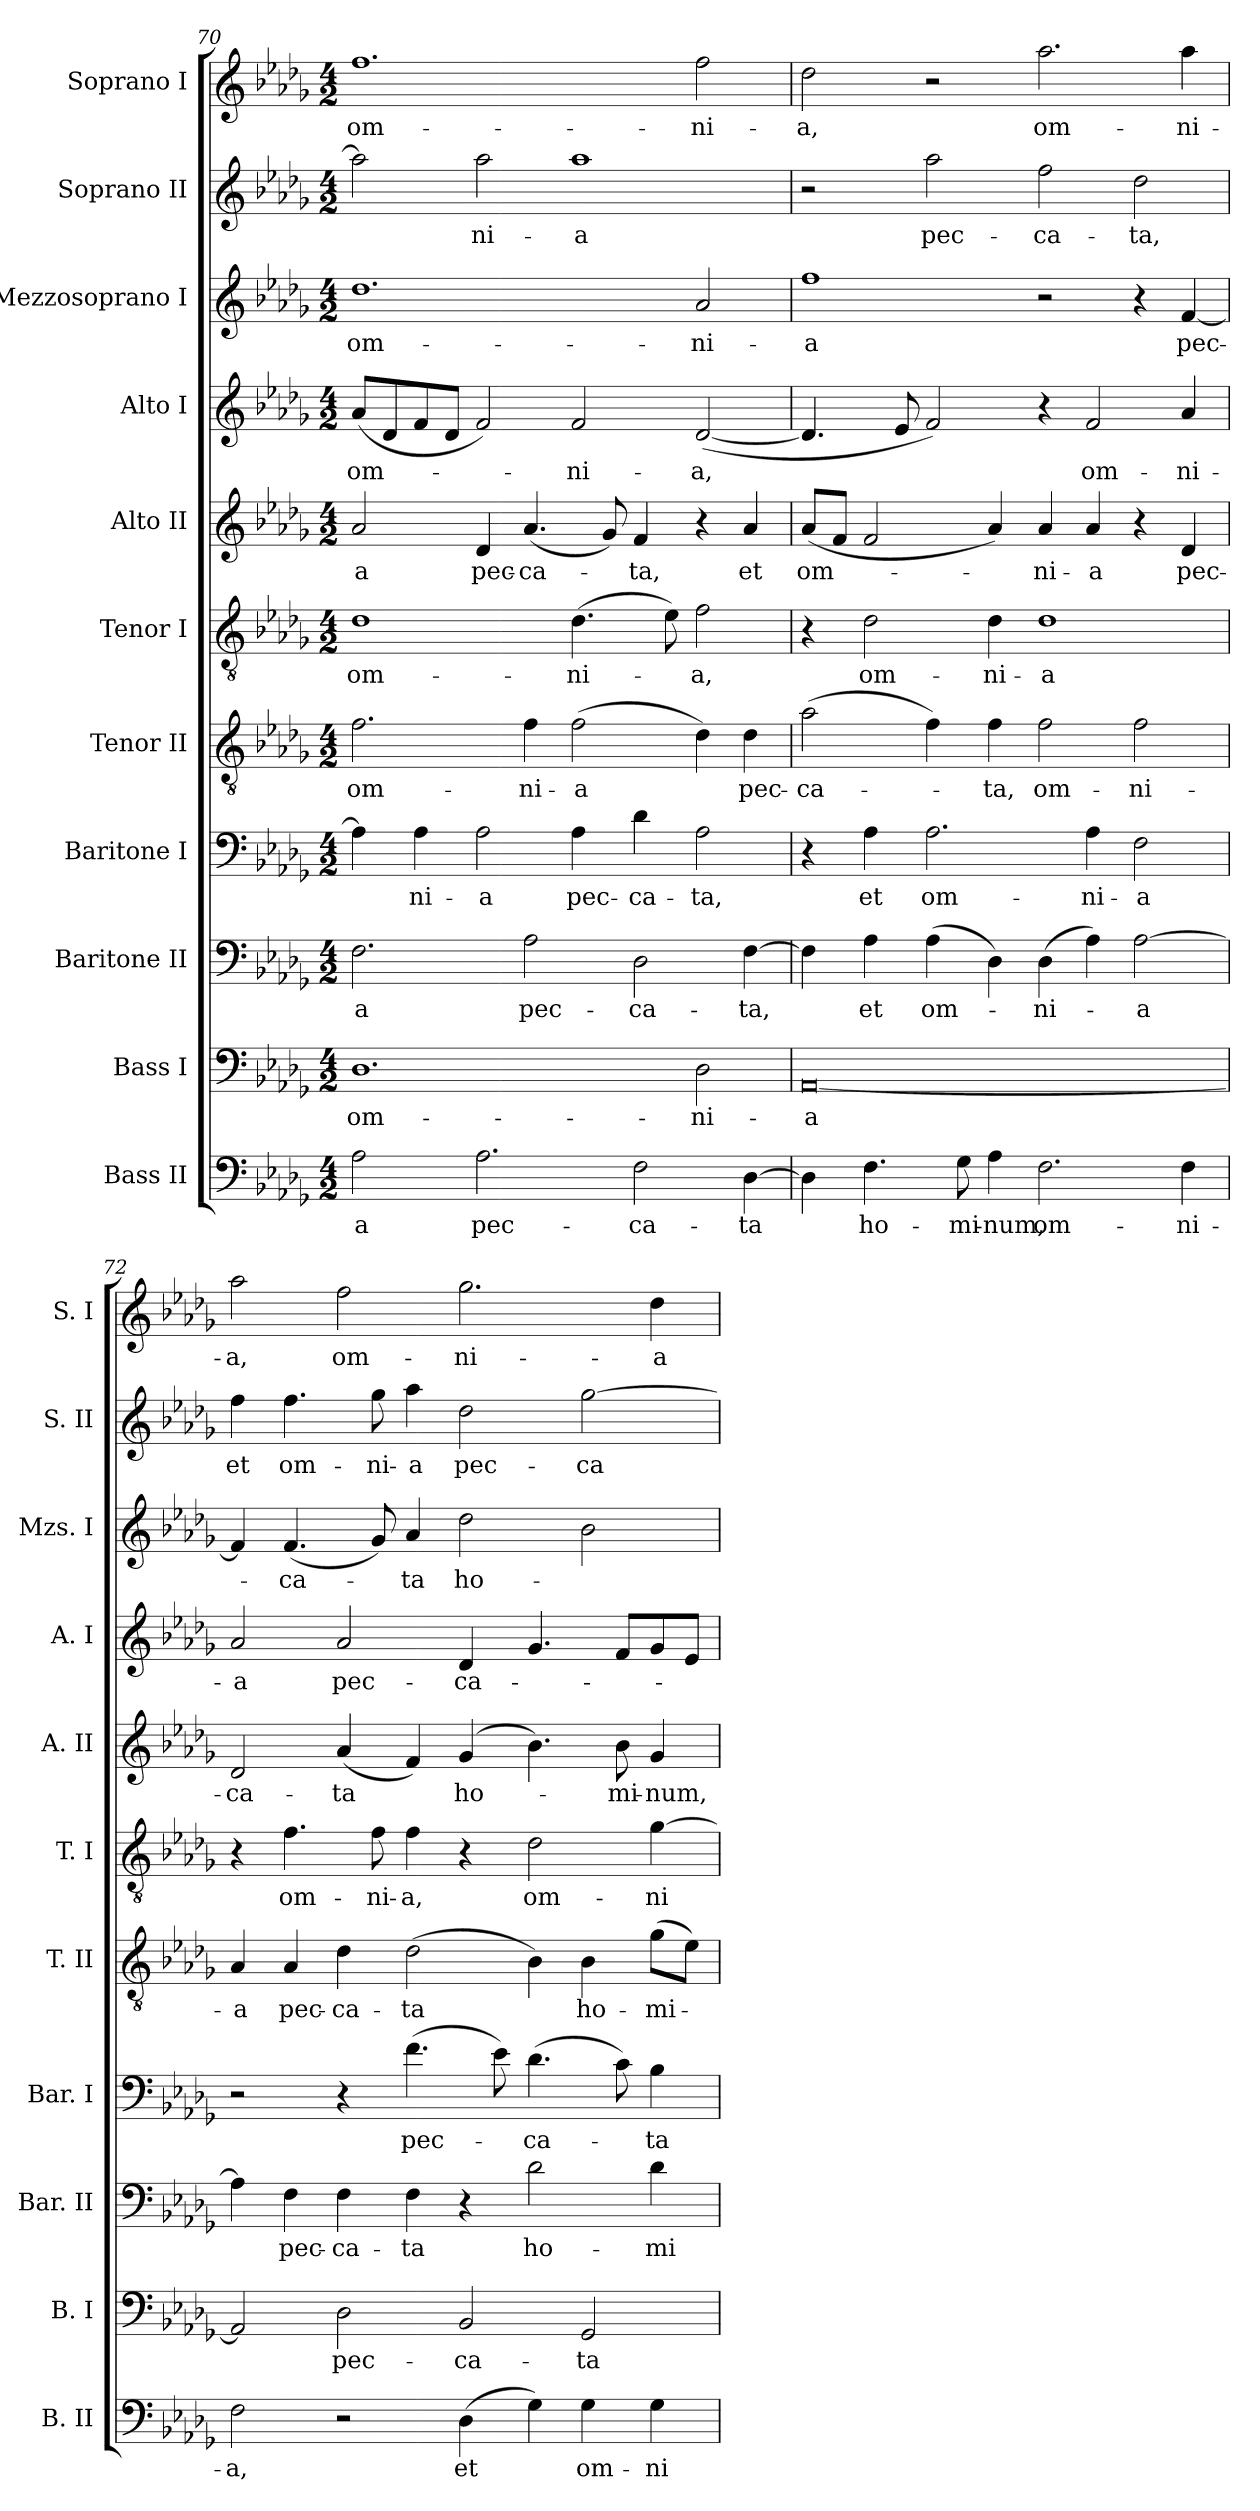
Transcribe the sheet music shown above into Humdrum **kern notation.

**kern	**text	**kern	**text	**kern	**text	**kern	**text	**kern	**text	**kern	**text	**kern	**text	**kern	**text	**kern	**text	**kern	**text	**kern	**text
*part11	*part11	*part10	*part10	*part9	*part9	*part8	*part8	*part7	*part7	*part6	*part6	*part5	*part5	*part4	*part4	*part3	*part3	*part2	*part2	*part1	*part1
*staff11	*staff11	*staff10	*staff10	*staff9	*staff9	*staff8	*staff8	*staff7	*staff7	*staff6	*staff6	*staff5	*staff5	*staff4	*staff4	*staff3	*staff3	*staff2	*staff2	*staff1	*staff1
*I"Bass II	*	*I"Bass I	*	*I"Baritone II	*	*I"Baritone I	*	*I"Tenor II	*	*I"Tenor I	*	*I"Alto II	*	*I"Alto I	*	*I"Mezzosoprano I	*	*I"Soprano II	*	*I"Soprano I	*
*I'B. II	*	*I'B. I	*	*I'Bar. II	*	*I'Bar. I	*	*I'T. II	*	*I'T. I	*	*I'A. II	*	*I'A. I	*	*I'Mzs. I	*	*I'S. II	*	*I'S. I	*
*clefF4	*	*clefF4	*	*clefF4	*	*clefF4	*	*clefGv2	*	*clefGv2	*	*clefG2	*	*clefG2	*	*clefG2	*	*clefG2	*	*clefG2	*
*k[b-e-a-d-g-]	*	*k[b-e-a-d-g-]	*	*k[b-e-a-d-g-]	*	*k[b-e-a-d-g-]	*	*k[b-e-a-d-g-]	*	*k[b-e-a-d-g-]	*	*k[b-e-a-d-g-]	*	*k[b-e-a-d-g-]	*	*k[b-e-a-d-g-]	*	*k[b-e-a-d-g-]	*	*k[b-e-a-d-g-]	*
*D-:	*	*D-:	*	*D-:	*	*D-:	*	*D-:	*	*D-:	*	*D-:	*	*D-:	*	*D-:	*	*D-:	*	*D-:	*
*M4/2	*	*M4/2	*	*M4/2	*	*M4/2	*	*M4/2	*	*M4/2	*	*M4/2	*	*M4/2	*	*M4/2	*	*M4/2	*	*M4/2	*
=70	=70	=70	=70	=70	=70	=70	=70	=70	=70	=70	=70	=70	=70	=70	=70	=70	=70	=70	=70	=70	=70
2A-\	-a	1.D-	om-	2.F\	-a	4A-\]	.	2.f\	om-	1d-	om-	2a-/	-a	(8a-/L	om-	1.dd-	om-	2aa-\]	.	1.ff	om-
.	.	.	.	.	.	.	.	.	.	.	.	.	.	8d-/	.	.	.	.	.	.	.
.	.	.	.	.	.	4A-\	-ni-	.	.	.	.	.	.	8f/	.	.	.	.	.	.	.
.	.	.	.	.	.	.	.	.	.	.	.	.	.	8d-/J	.	.	.	.	.	.	.
2.A-\	pec-	.	.	.	.	2A-\	-a	.	.	.	.	4d-/	pec-	2f/)	.	.	.	2aa-\	-ni-	.	.
.	.	.	.	2A-\	pec-	.	.	4f\	-ni-	.	.	(4.a-/	-ca-	.	.	.	.	.	.	.	.
.	.	.	.	.	.	4A-\	pec-	(2f\	-a	(4.d-\	-ni-	.	.	2f/	-ni-	.	.	1aa-	-a	.	.
.	.	.	.	.	.	.	.	.	.	.	.	8g-/)	.	.	.	.	.	.	.	.	.
2F\	-ca-	.	.	2D-\	-ca-	4d-\	-ca-	.	.	.	.	4f/	-ta,	.	.	.	.	.	.	.	.
.	.	.	.	.	.	.	.	.	.	8e-\)	.	.	.	.	.	.	.	.	.	.	.
.	.	2D-\	-ni-	.	.	2A-\	-ta,	4d-\)	.	2f\	-a,	4r	.	([2d-/	-a,	2a-/	-ni-	.	.	2ff\	-ni-
[4D-\	-ta	.	.	[4F\	-ta,	.	.	4d-\	pec-	.	.	4a-/	et	.	.	.	.	.	.	.	.
!!LO:PB:g=z
=71	=71	=71	=71	=71	=71	=71	=71	=71	=71	=71	=71	=71	=71	=71	=71	=71	=71	=71	=71	=71	=71
4D-\]	.	[0AA-	-a	4F\]	.	4r	.	(2a-\	-ca-	4r	.	(8a-/L	om-	4.d-/]	.	1ff	-a	2r	.	2dd-\	-a,
.	.	.	.	.	.	.	.	.	.	.	.	8f/J	.	.	.	.	.	.	.	.	.
4.F\	ho-	.	.	4A-\	et	4A-\	et	.	.	2d-\	om-	2f/	.	.	.	.	.	.	.	.	.
.	.	.	.	.	.	.	.	.	.	.	.	.	.	8e-/	.	.	.	.	.	.	.
.	.	.	.	(4A-\	om-	2.A-\	om-	4f\)	.	.	.	.	.	2f/)	.	.	.	2aa-\	pec-	2r	.
8G-\	-mi-	.	.	.	.	.	.	.	.	.	.	.	.	.	.	.	.	.	.	.	.
4A-\	-num,	.	.	4D-\)	.	.	.	4f\	-ta,	4d-\	-ni-	4a-/)	.	.	.	.	.	.	.	.	.
2.F\	om-	.	.	(4D-\	-ni-	.	.	2f\	om-	1d-	-a	4a-/	-ni-	4r	.	2r	.	2ff\	-ca-	2.aa-\	om-
.	.	.	.	4A-\)	.	4A-\	-ni-	.	.	.	.	4a-/	-a	2f/	om-	.	.	.	.	.	.
.	.	.	.	[2A-\	-a	2F\	-a	2f\	-ni-	.	.	4r	.	.	.	4r	.	2dd-\	-ta,	.	.
4F\	-ni-	.	.	.	.	.	.	.	.	.	.	4d-/	pec-	4a-/	-ni-	[4f/	pec-	.	.	4aa-\	-ni-
=72	=72	=72	=72	=72	=72	=72	=72	=72	=72	=72	=72	=72	=72	=72	=72	=72	=72	=72	=72	=72	=72
2F\	-a,	2AA-/]	.	4A-\]	.	2r	.	4A-/	-a	4r	.	2d-/	-ca-	2a-/	-a	4f/]	.	4ff\	et	2aa-\	-a,
.	.	.	.	4F\	pec-	.	.	4A-/	pec-	4.f\	om-	.	.	.	.	(4.f/	-ca-	4.ff\	om-	.	.
2r	.	2D-\	pec-	4F\	-ca-	4r	.	4d-\	-ca-	.	.	(4a-/	-ta	2a-/	pec-	.	.	.	.	2ff\	om-
.	.	.	.	.	.	.	.	.	.	8f\	-ni-	.	.	.	.	8g-/)	.	8gg-\	-ni-	.	.
.	.	.	.	4F\	-ta	(4.f\	pec-	(2d-\	-ta	4f\	-a,	4f/)	.	.	.	4a-/	-ta	4aa-\	-a	.	.
(4D-\	et	2BB-/	-ca-	4r	.	.	.	.	.	4r	.	(4g-/	ho-	4d-/	-ca-	2dd-\	ho-	2dd-\	pec-	2.gg-\	-ni-
.	.	.	.	.	.	8e-\)	.	.	.	.	.	.	.	.	.	.	.	.	.	.	.
4G-\)	.	.	.	2d-\	ho-	(4.d-\	-ca-	4B-\)	.	2d-\	om-	4.b-\)	.	4.g-/	.	.	.	.	.	.	.
4G-\	om-	2GG-/	-ta	.	.	.	.	4B-\	ho-	.	.	.	.	.	.	2b-\	.	[2gg-\	-ca-	.	.
.	.	.	.	.	.	8c\)	.	.	.	.	.	8b-\	-mi-	8f/L	.	.	.	.	.	.	.
4G-\	-ni-	.	.	4d-\	-mi-	4B-\	-ta	(8g-\L	-mi-	[4g-\	-ni-	4g-/	-num,	8g-/	.	.	.	.	.	4dd-\	-a
.	.	.	.	.	.	.	.	8e-\J)	.	.	.	.	.	8e-/J	.	.	.	.	.	.	.
=	=	=	=	=	=	=	=	=	=	=	=	=	=	=	=	=	=	=	=	=	=
*-	*-	*-	*-	*-	*-	*-	*-	*-	*-	*-	*-	*-	*-	*-	*-	*-	*-	*-	*-	*-	*-
